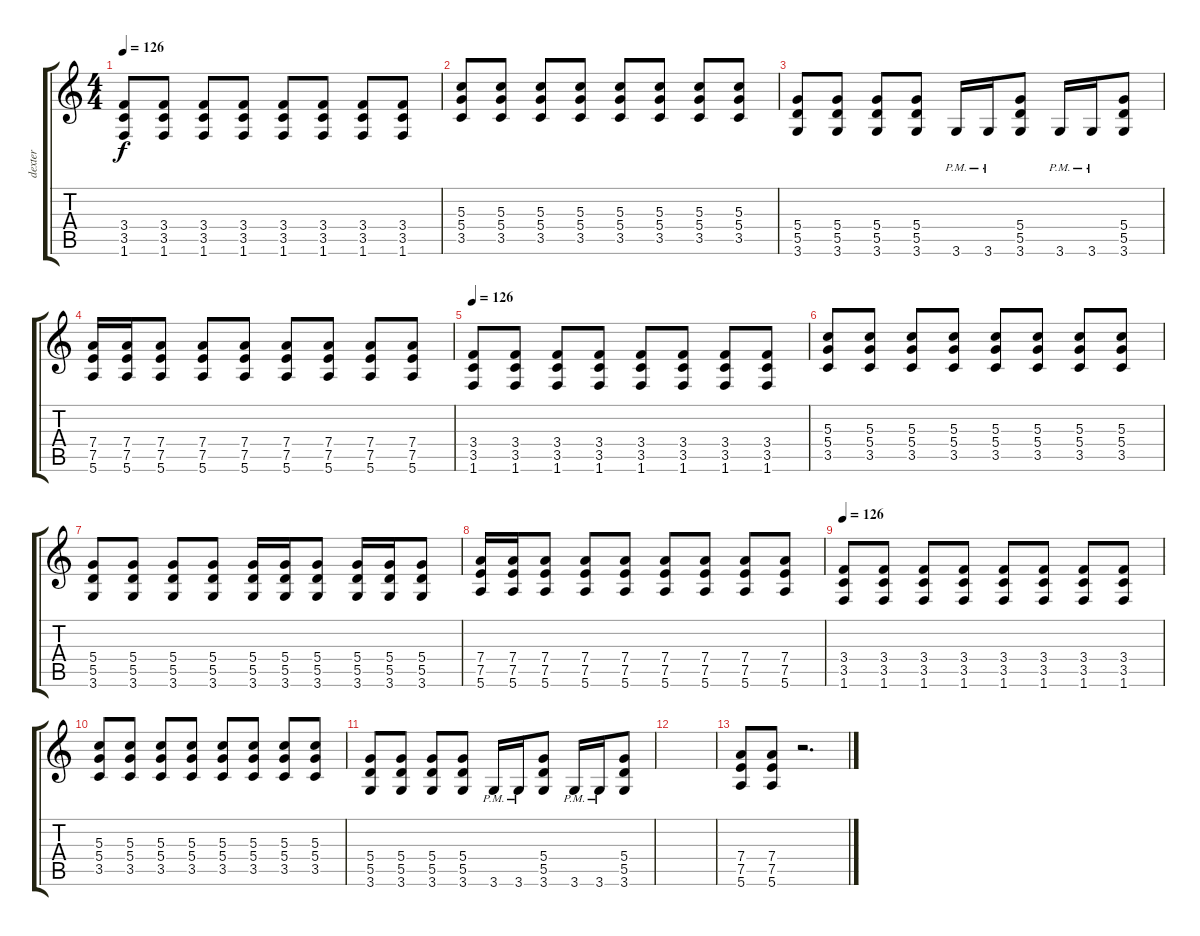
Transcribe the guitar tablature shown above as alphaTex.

\track ("dexter" "dexter") {instrument distortionguitar}
\staff {score tabs}
\tuning (E4 B3 G3 D3 A2 E2) {hide}
\ts (4 4)
\tempo 126
\clef g2
\ks c
(3.4 3.5 1.6).8{dy f} (3.4 3.5 1.6).8 (3.4 3.5 1.6).8 (3.4 3.5 1.6).8 (3.4 3.5 1.6).8 (3.4 3.5 1.6).8 (3.4 3.5 1.6).8 (3.4 3.5 1.6).8 |
(5.3 5.4 3.5).8 (5.3 5.4 3.5).8 (5.3 5.4 3.5).8 (5.3 5.4 3.5).8 (5.3 5.4 3.5).8 (5.3 5.4 3.5).8 (5.3 5.4 3.5).8 (5.3 5.4 3.5).8 |
(5.4 5.5 3.6).8 (5.4 5.5 3.6).8 (5.4 5.5 3.6).8 (5.4 5.5 3.6).8 3.6{pm}.16 3.6{pm}.16 (5.4 5.5 3.6).8 3.6{pm}.16 3.6{pm}.16 (5.4 5.5 3.6).8 |
(7.4 7.5 5.6).16 (7.4 7.5 5.6).16 (7.4 7.5 5.6).8 (7.4 7.5 5.6).8 (7.4 7.5 5.6).8 (7.4 7.5 5.6).8 (7.4 7.5 5.6).8 (7.4 7.5 5.6).8 (7.4 7.5 5.6).8 |
\tempo 126
(3.4 3.5 1.6).8 (3.4 3.5 1.6).8 (3.4 3.5 1.6).8 (3.4 3.5 1.6).8 (3.4 3.5 1.6).8 (3.4 3.5 1.6).8 (3.4 3.5 1.6).8 (3.4 3.5 1.6).8 |
(5.3 5.4 3.5).8 (5.3 5.4 3.5).8 (5.3 5.4 3.5).8 (5.3 5.4 3.5).8 (5.3 5.4 3.5).8 (5.3 5.4 3.5).8 (5.3 5.4 3.5).8 (5.3 5.4 3.5).8 |
(5.4 5.5 3.6).8 (5.4 5.5 3.6).8 (5.4 5.5 3.6).8 (5.4 5.5 3.6).8 (5.4 5.5 3.6).16 (5.4 5.5 3.6).16 (5.4 5.5 3.6).8 (5.4 5.5 3.6).16 (5.4 5.5 3.6).16 (5.4 5.5 3.6).8 |
(7.4 7.5 5.6).16 (7.4 7.5 5.6).16 (7.4 7.5 5.6).8 (7.4 7.5 5.6).8 (7.4 7.5 5.6).8 (7.4 7.5 5.6).8 (7.4 7.5 5.6).8 (7.4 7.5 5.6).8 (7.4 7.5 5.6).8 |
\tempo 126
(3.4 3.5 1.6).8 (3.4 3.5 1.6).8 (3.4 3.5 1.6).8 (3.4 3.5 1.6).8 (3.4 3.5 1.6).8 (3.4 3.5 1.6).8 (3.4 3.5 1.6).8 (3.4 3.5 1.6).8 |
(5.3 5.4 3.5).8 (5.3 5.4 3.5).8 (5.3 5.4 3.5).8 (5.3 5.4 3.5).8 (5.3 5.4 3.5).8 (5.3 5.4 3.5).8 (5.3 5.4 3.5).8 (5.3 5.4 3.5).8 |
(5.4 5.5 3.6).8 (5.4 5.5 3.6).8 (5.4 5.5 3.6).8 (5.4 5.5 3.6).8 3.6{pm}.16 3.6{pm}.16 (5.4 5.5 3.6).8 3.6{pm}.16 3.6{pm}.16 (5.4 5.5 3.6).8 |
|
(7.4 7.5 5.6).8 (7.4 7.5 5.6).8 r.2{d}
